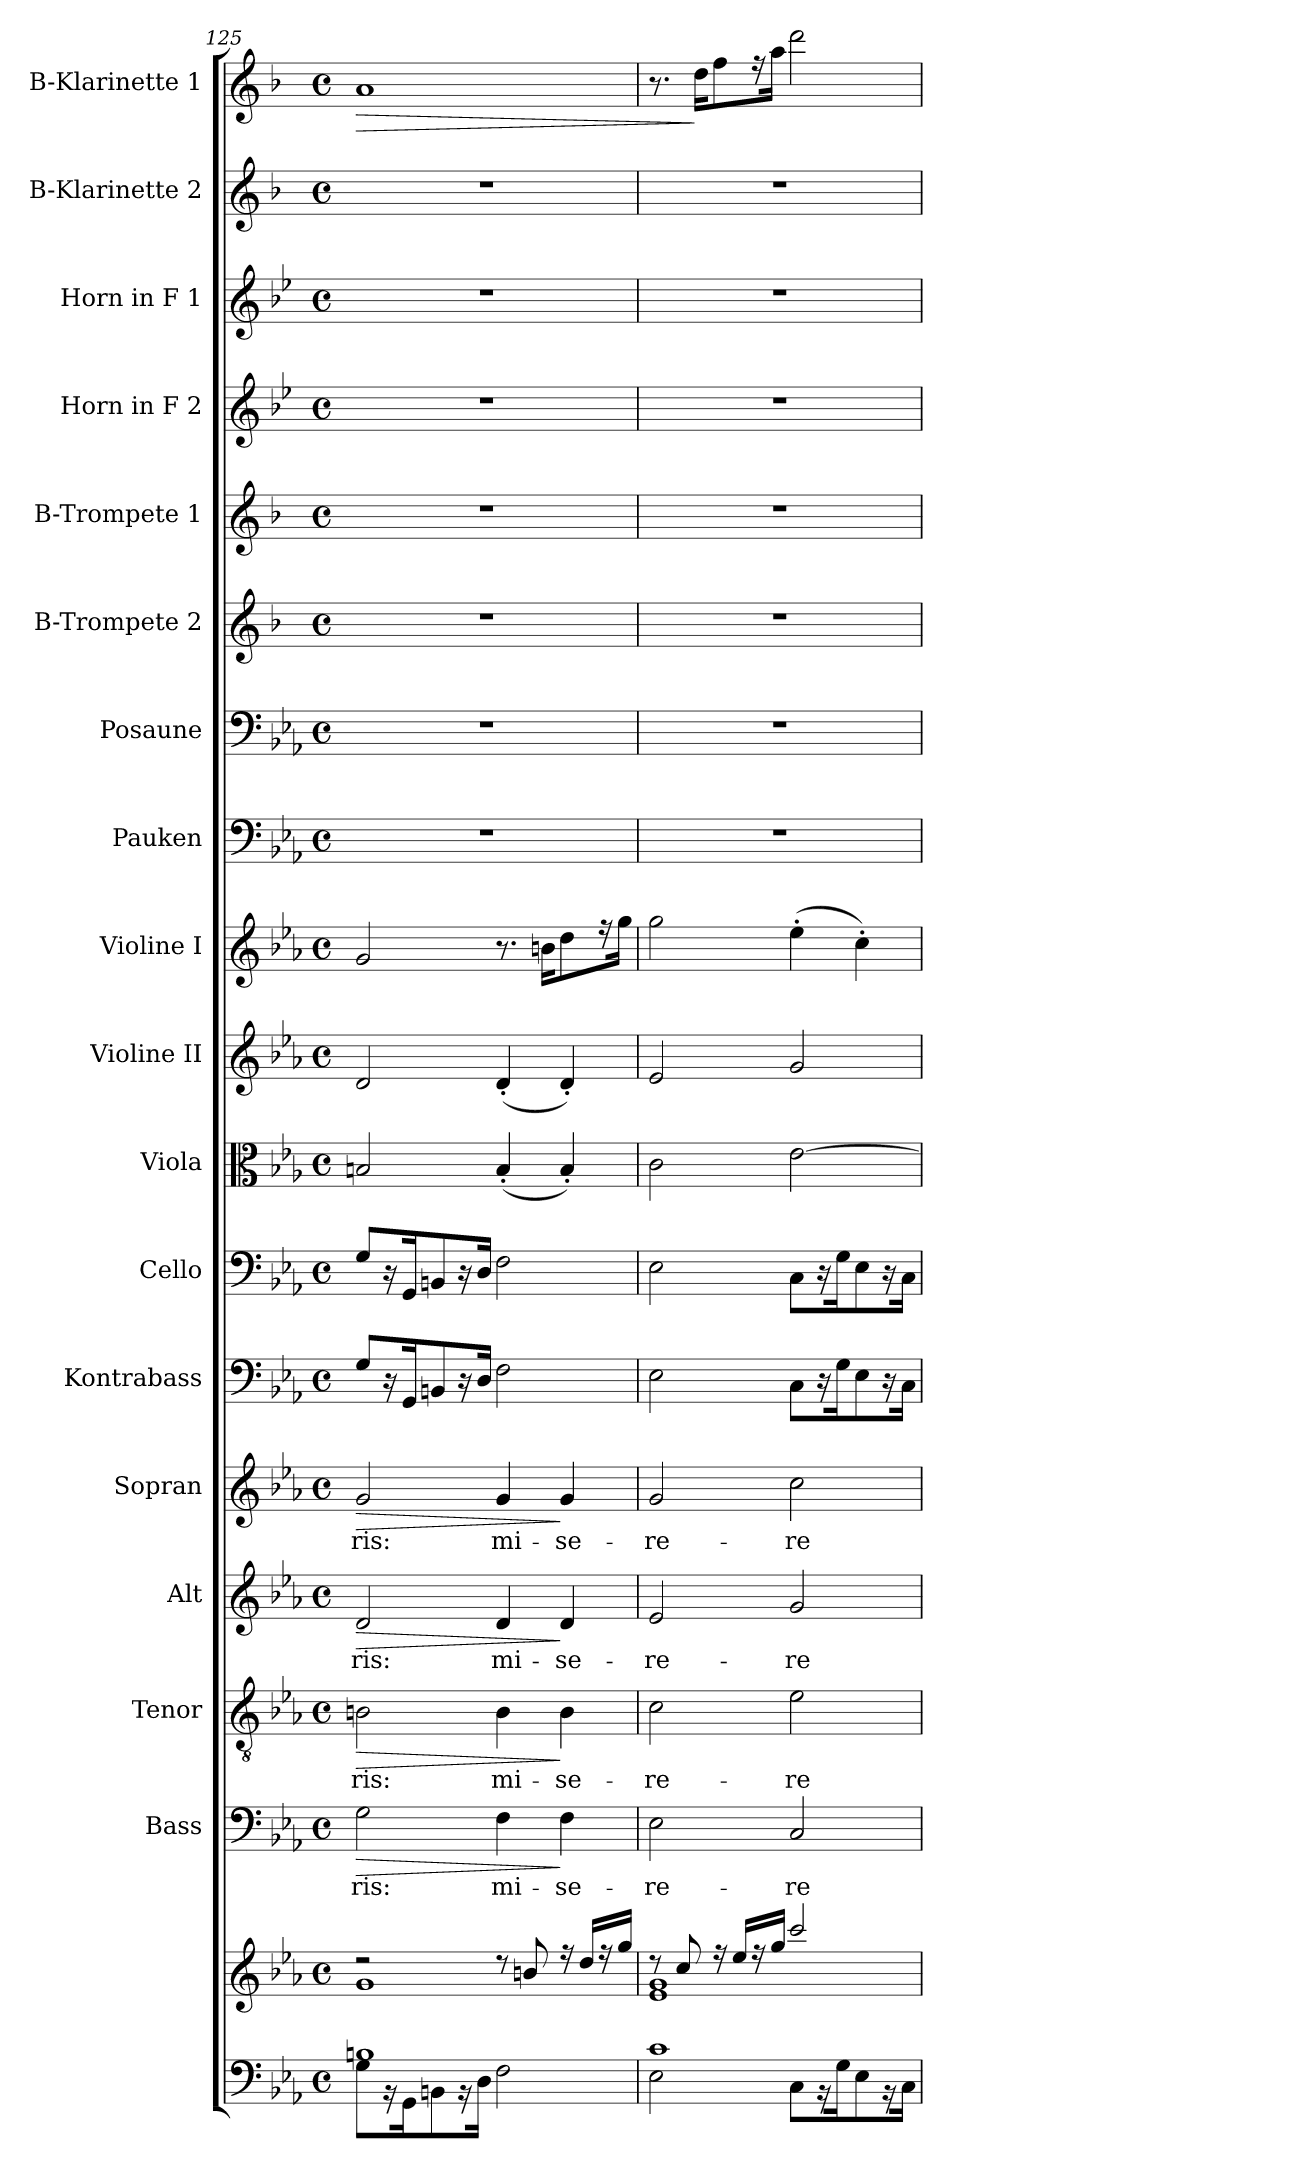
**kern	**kern	**kern	**text	**dynam	**kern	**text	**dynam	**kern	**text	**dynam	**kern	**text	**dynam	**kern	**kern	**kern	**kern	**kern	**kern	**kern	**kern	**kern	**kern	**kern	**kern	**kern	**dynam
*part18	*part18	*part17	*part17	*part17	*part16	*part16	*part16	*part15	*part15	*part15	*part14	*part14	*part14	*part13	*part12	*part11	*part10	*part9	*part8	*part7	*part6	*part5	*part4	*part3	*part2	*part1	*part1
*staff19	*staff18	*staff17	*staff17	*staff17	*staff16	*staff16	*staff16	*staff15	*staff15	*staff15	*staff14	*staff14	*staff14	*staff13	*staff12	*staff11	*staff10	*staff9	*staff8	*staff7	*staff6	*staff5	*staff4	*staff3	*staff2	*staff1	*staff1
*	*	*I"Bass	*	*	*I"Tenor	*	*	*I"Alt	*	*	*I"Sopran	*	*	*I"Kontrabass	*I"Cello	*I"Viola	*I"Violine II	*I"Violine I	*I"Pauken	*I"Posaune	*I"B-Trompete 2	*I"B-Trompete 1	*I"Horn in F 2	*I"Horn in F 1	*I"B-Klarinette 2	*I"B-Klarinette 1	*
*	*	*I'B.	*	*	*I'T.	*	*	*I'A.	*	*	*I'S.	*	*	*I'Kb.	*	*I'Vla.	*I'Vl. II	*I'Vl. I	*I'Pk.	*I'Pos.	*I'B Trp. 2	*I'B Trp. 1	*	*	*I'B Kl. 2	*I'B Kl. 1	*
*clefF4	*clefG2	*clefF4	*	*	*clefGv2	*	*	*clefG2	*	*	*clefG2	*	*	*clefF4	*clefF4	*clefC3	*clefG2	*clefG2	*clefF4	*clefF4	*clefG2	*clefG2	*clefG2	*clefG2	*clefG2	*clefG2	*
*	*	*	*	*	*	*	*	*	*	*	*	*	*	*ITrd7c12	*	*	*	*	*	*	*ITrd1c2	*ITrd1c2	*ITrd4c7	*ITrd4c7	*ITrd1c2	*ITrd1c2	*
*k[b-e-a-]	*k[b-e-a-]	*k[b-e-a-]	*	*	*k[b-e-a-]	*	*	*k[b-e-a-]	*	*	*k[b-e-a-]	*	*	*k[b-e-a-]	*k[b-e-a-]	*k[b-e-a-]	*k[b-e-a-]	*k[b-e-a-]	*k[b-e-a-]	*k[b-e-a-]	*k[b-e-a-]	*k[b-e-a-]	*k[b-e-a-]	*k[b-e-a-]	*k[b-e-a-]	*k[b-e-a-]	*
*E-:	*E-:	*E-:	*	*	*E-:	*	*	*E-:	*	*	*E-:	*	*	*E-:	*E-:	*E-:	*E-:	*E-:	*E-:	*E-:	*E-:	*E-:	*E-:	*E-:	*E-:	*E-:	*
*M4/4	*M4/4	*M4/4	*	*	*M4/4	*	*	*M4/4	*	*	*M4/4	*	*	*M4/4	*M4/4	*M4/4	*M4/4	*M4/4	*M4/4	*M4/4	*M4/4	*M4/4	*M4/4	*M4/4	*M4/4	*M4/4	*
*met(c)	*met(c)	*met(c)	*	*	*met(c)	*	*	*met(c)	*	*	*met(c)	*	*	*met(c)	*met(c)	*met(c)	*met(c)	*met(c)	*met(c)	*met(c)	*met(c)	*met(c)	*met(c)	*met(c)	*met(c)	*met(c)	*
=125	=125	=125	=125	=125	=125	=125	=125	=125	=125	=125	=125	=125	=125	=125	=125	=125	=125	=125	=125	=125	=125	=125	=125	=125	=125	=125	=125
*^	*^	*	*	*	*	*	*	*	*	*	*	*	*	*	*	*	*	*	*	*	*	*	*	*	*	*	*
!	!	!	!	!	!LO:LY:b	!LO:HP:b	!	!LO:LY:b	!LO:HP:b	!	!LO:LY:b	!LO:HP:b	!	!LO:LY:b	!LO:HP:b	!	!	!	!	!	!	!	!	!	!	!	!	!	!LO:HP:b
1Bn	8G\L	2rdd	1g	2G\	-ris:	>	2Bn\	-ris:	>	2d/	-ris:	>	2g/	-ris:	>	8GG/L	8G/L	2Bn/	2d/	2g/	1r	1r	1r	1r	1r	1r	1r	1g	>
.	16r	.	.	.	.	.	.	.	.	.	.	.	.	.	.	16r	16r	.	.	.	.	.	.	.	.	.	.	.	.
.	16GG\k	.	.	.	.	.	.	.	.	.	.	.	.	.	.	16GGG/k	16GG/k	.	.	.	.	.	.	.	.	.	.	.	.
.	8BBn\	.	.	.	.	.	.	.	.	.	.	.	.	.	.	8BBBn/	8BBn/	.	.	.	.	.	.	.	.	.	.	.	.
.	16r	.	.	.	.	.	.	.	.	.	.	.	.	.	.	16r	16r	.	.	.	.	.	.	.	.	.	.	.	.
.	16D\Jk	.	.	.	.	.	.	.	.	.	.	.	.	.	.	16DD/Jk	16D/Jk	.	.	.	.	.	.	.	.	.	.	.	.
!	!	!	!	!	!LO:LY:b	!	!	!LO:LY:b	!	!	!LO:LY:b	!	!	!LO:LY:b	!	!	!	!	!	!	!	!	!	!	!	!	!	!	!
.	2F\	8rdd	.	4F\	mi-	.	4B\	mi-	.	4d/	mi-	.	4g/	mi-	.	2FF\	2F\	(<4B'</	(<4d'</	8.r	.	.	.	.	.	.	.	.	.
.	.	8bn/	.	.	.	.	.	.	.	.	.	.	.	.	.	.	.	.	.	.	.	.	.	.	.	.	.	.	.
.	.	.	.	.	.	.	.	.	.	.	.	.	.	.	.	.	.	.	.	16bn\KL	.	.	.	.	.	.	.	.	.
!	!	!	!	!	!LO:LY:b	!	!	!LO:LY:b	!	!	!LO:LY:b	!	!	!LO:LY:b	!	!	!	!	!	!	!	!	!	!	!	!	!	!	!
.	.	16rff	.	4F\	-se-	]	4B\	-se-	]	4d/	-se-	]	4g/	-se-	]	.	.	4B'</)	4d'</)	8dd\	.	.	.	.	.	.	.	.	.
.	.	16dd/KL	.	.	.	.	.	.	.	.	.	.	.	.	.	.	.	.	.	.	.	.	.	.	.	.	.	.	.
.	.	16r	.	.	.	.	.	.	.	.	.	.	.	.	.	.	.	.	.	16r	.	.	.	.	.	.	.	.	.
.	.	16gg/Jk	.	.	.	.	.	.	.	.	.	.	.	.	.	.	.	.	.	16gg\Jk	.	.	.	.	.	.	.	.	.
=126	=126	=126	=126	=126	=126	=126	=126	=126	=126	=126	=126	=126	=126	=126	=126	=126	=126	=126	=126	=126	=126	=126	=126	=126	=126	=126	=126	=126	=126
!	!	!	!	!	!LO:LY:b	!	!	!LO:LY:b	!	!	!LO:LY:b	!	!	!LO:LY:b	!	!	!	!	!	!	!	!	!	!	!	!	!	!	!
1c	2E-\	8rdd	1e- 1g	2E-\	-re-	.	2c\	-re-	.	2e-/	-re-	.	2g/	-re-	.	2EE-\	2E-\	2c\	2e-/	2gg\	1r	1r	1r	1r	1r	1r	1r	8.r	.
.	.	8cc/	.	.	.	.	.	.	.	.	.	.	.	.	.	.	.	.	.	.	.	.	.	.	.	.	.	.	.
.	.	.	.	.	.	.	.	.	.	.	.	.	.	.	.	.	.	.	.	.	.	.	.	.	.	.	.	16cc\KL	]
.	.	16rff	.	.	.	.	.	.	.	.	.	.	.	.	.	.	.	.	.	.	.	.	.	.	.	.	.	8ee-\	.
.	.	16ee-/KL	.	.	.	.	.	.	.	.	.	.	.	.	.	.	.	.	.	.	.	.	.	.	.	.	.	.	.
.	.	16r	.	.	.	.	.	.	.	.	.	.	.	.	.	.	.	.	.	.	.	.	.	.	.	.	.	16r	.
.	.	16gg/Jk	.	.	.	.	.	.	.	.	.	.	.	.	.	.	.	.	.	.	.	.	.	.	.	.	.	16gg\Jk	.
!	!	!	!	!	!LO:LY:b	!	!	!LO:LY:b	!	!	!LO:LY:b	!	!	!LO:LY:b	!	!	!	!	!	!	!	!	!	!	!	!	!	!	!
.	8C\L	2ccc/	.	2C/	-re	.	2e-\	-re	.	2g/	-re	.	2cc\	-re	.	8CC\L	8C\L	[2e-\	2g/	(>4ee-'>\	.	.	.	.	.	.	.	2ccc\	.
.	16r	.	.	.	.	.	.	.	.	.	.	.	.	.	.	16r	16r	.	.	.	.	.	.	.	.	.	.	.	.
.	16G\k	.	.	.	.	.	.	.	.	.	.	.	.	.	.	16GG\k	16G\k	.	.	.	.	.	.	.	.	.	.	.	.
.	8E-\	.	.	.	.	.	.	.	.	.	.	.	.	.	.	8EE-\	8E-\	.	.	4cc'>\)	.	.	.	.	.	.	.	.	.
.	16r	.	.	.	.	.	.	.	.	.	.	.	.	.	.	16r	16r	.	.	.	.	.	.	.	.	.	.	.	.
.	16C\Jk	.	.	.	.	.	.	.	.	.	.	.	.	.	.	16CC\Jk	16C\Jk	.	.	.	.	.	.	.	.	.	.	.	.
*v	*v	*	*	*	*	*	*	*	*	*	*	*	*	*	*	*	*	*	*	*	*	*	*	*	*	*	*	*	*
*	*v	*v	*	*	*	*	*	*	*	*	*	*	*	*	*	*	*	*	*	*	*	*	*	*	*	*	*	*
=	=	=	=	=	=	=	=	=	=	=	=	=	=	=	=	=	=	=	=	=	=	=	=	=	=	=	=
*-	*-	*-	*-	*-	*-	*-	*-	*-	*-	*-	*-	*-	*-	*-	*-	*-	*-	*-	*-	*-	*-	*-	*-	*-	*-	*-	*-
